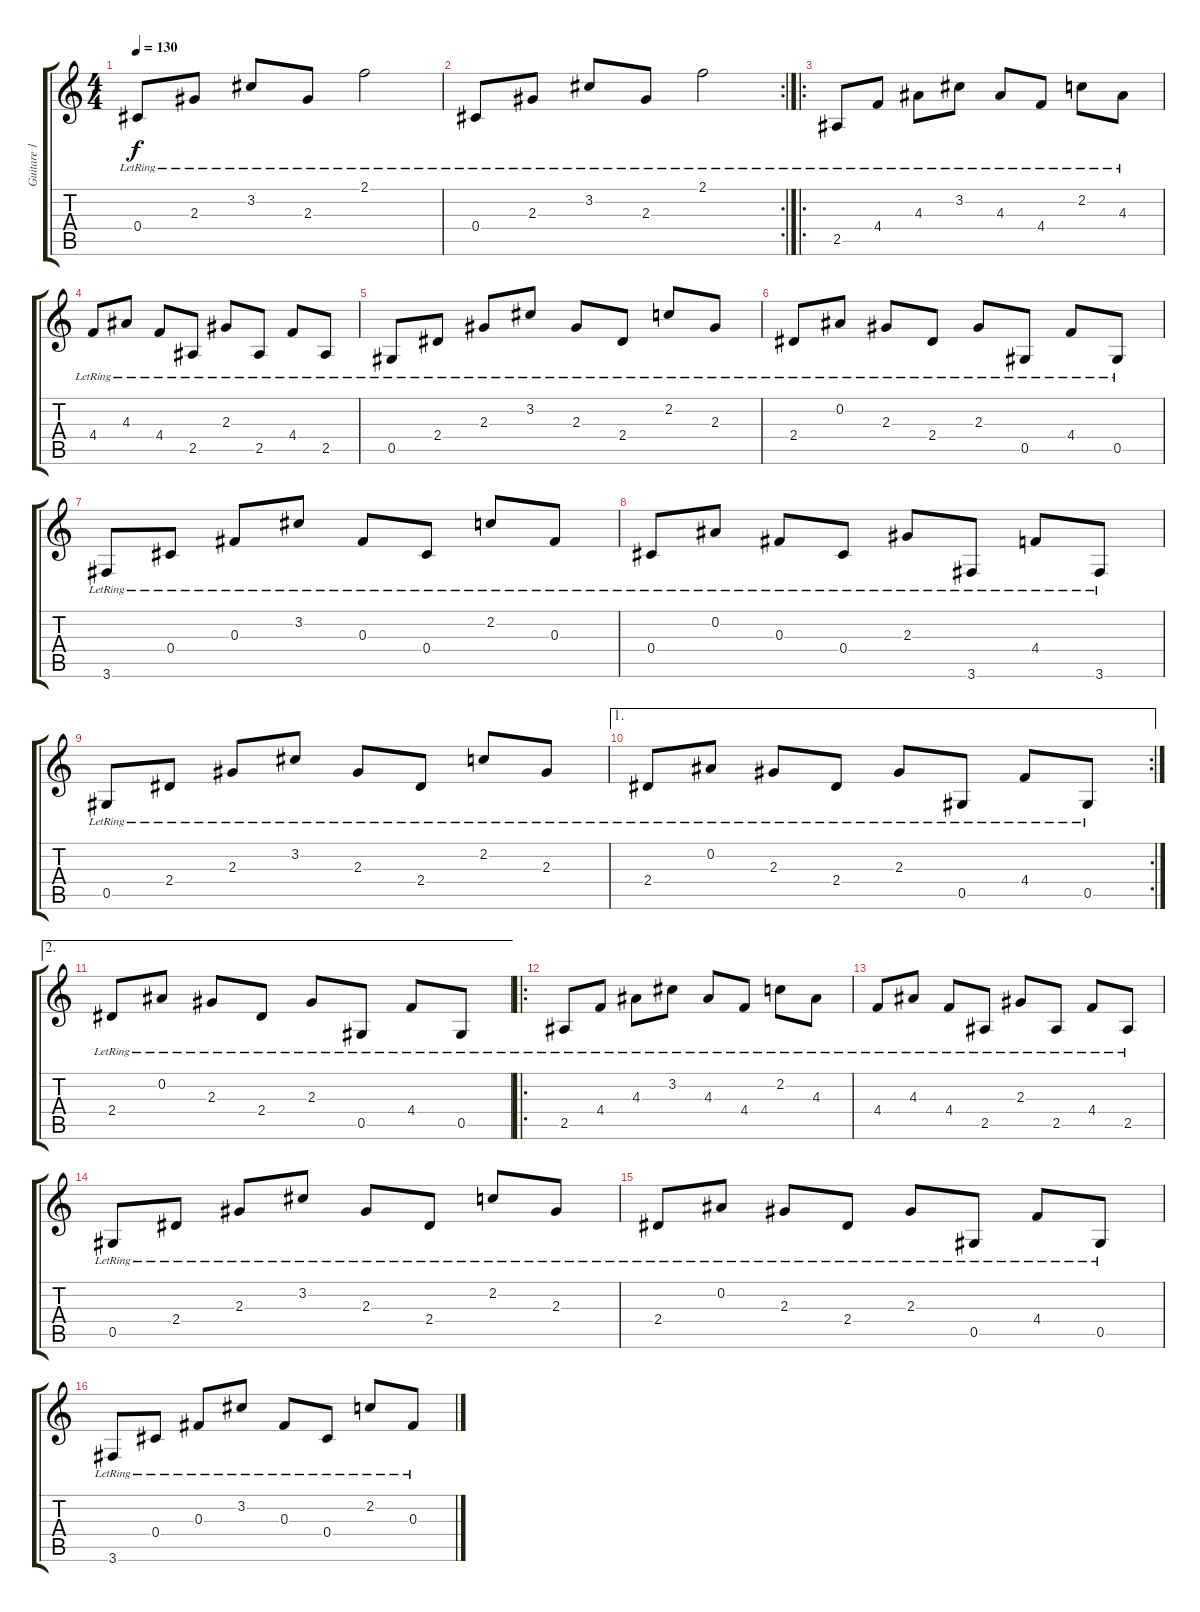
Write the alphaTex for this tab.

\track ("Guitare 1" "Guitare 1") {instrument acousticguitarsteel}
\staff {score tabs}
\tuning (Eb4 Bb3 Gb3 Db3 Ab2 Eb2) {hide}
\ts (4 4)
\tempo 130
\clef g2
\ks c
0.4{lr}.8{dy f} 2.3{lr}.8 3.2{lr}.8 2.3{lr}.8 2.1{lr}.2 |
\rc 2
0.4{lr}.8 2.3{lr}.8 3.2{lr}.8 2.3{lr}.8 2.1{lr}.2 |
\ro
2.5{lr}.8{volume 9 instrument koto} 4.4{lr}.8 4.3{lr}.8 3.2{lr}.8 4.3{lr}.8 4.4{lr}.8 2.2{lr}.8 4.3{lr}.8 |
4.4{lr}.8 4.3{lr}.8 4.4{lr}.8 2.5{lr}.8 2.3{lr}.8 2.5{lr}.8 4.4{lr}.8 2.5{lr}.8 |
0.5{lr}.8 2.4{lr}.8 2.3{lr}.8 3.2{lr}.8 2.3{lr}.8 2.4{lr}.8 2.2{lr}.8 2.3{lr}.8 |
2.4{lr}.8 0.2{lr}.8 2.3{lr}.8 2.4{lr}.8 2.3{lr}.8 0.5{lr}.8 4.4{lr}.8 0.5{lr}.8 |
3.6{lr}.8 0.4{lr}.8 0.3{lr}.8 3.2{lr}.8 0.3{lr}.8 0.4{lr}.8 2.2{lr}.8 0.3{lr}.8 |
0.4{lr}.8 0.2{lr}.8 0.3{lr}.8 0.4{lr}.8 2.3{lr}.8 3.6{lr}.8 4.4{lr}.8 3.6{lr}.8 |
0.5{lr}.8 2.4{lr}.8 2.3{lr}.8 3.2{lr}.8 2.3{lr}.8 2.4{lr}.8 2.2{lr}.8 2.3{lr}.8 |
\ae 1
\rc 2
2.4{lr}.8 0.2{lr}.8 2.3{lr}.8 2.4{lr}.8 2.3{lr}.8 0.5{lr}.8 4.4{lr}.8 0.5{lr}.8 |
\ae 2
2.4{lr}.8 0.2{lr}.8 2.3{lr}.8 2.4{lr}.8 2.3{lr}.8 0.5{lr}.8 4.4{lr}.8 0.5{lr}.8 |
\ro
2.5{lr}.8{volume 11 instrument koto} 4.4{lr}.8 4.3{lr}.8 3.2{lr}.8 4.3{lr}.8 4.4{lr}.8 2.2{lr}.8 4.3{lr}.8 |
4.4{lr}.8 4.3{lr}.8 4.4{lr}.8 2.5{lr}.8 2.3{lr}.8 2.5{lr}.8 4.4{lr}.8 2.5{lr}.8 |
0.5{lr}.8 2.4{lr}.8 2.3{lr}.8 3.2{lr}.8 2.3{lr}.8 2.4{lr}.8 2.2{lr}.8 2.3{lr}.8 |
2.4{lr}.8 0.2{lr}.8 2.3{lr}.8 2.4{lr}.8 2.3{lr}.8 0.5{lr}.8 4.4{lr}.8 0.5{lr}.8 |
3.6{lr}.8 0.4{lr}.8 0.3{lr}.8 3.2{lr}.8 0.3{lr}.8 0.4{lr}.8 2.2{lr}.8 0.3{lr}.8
